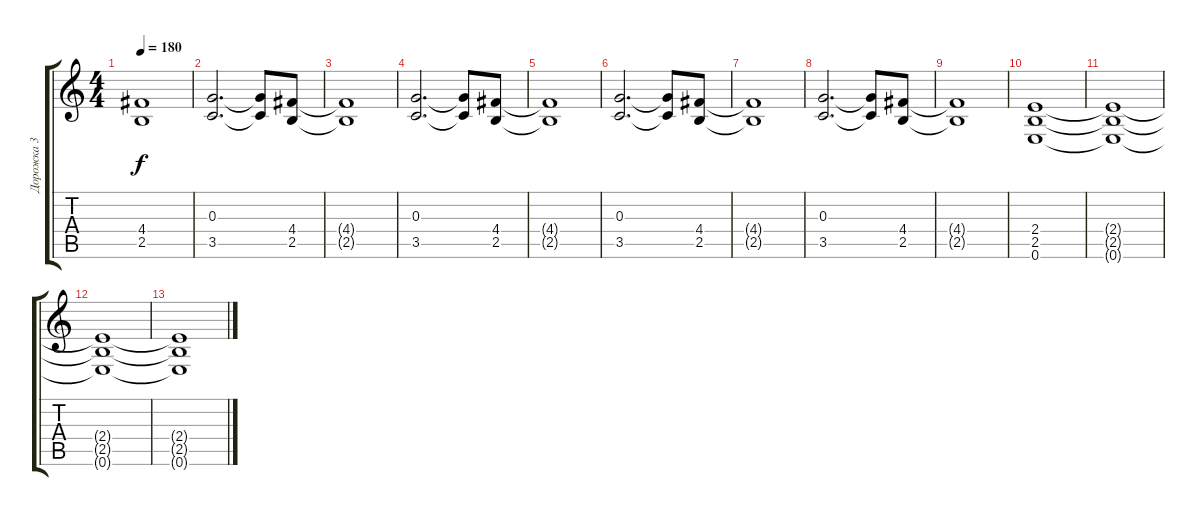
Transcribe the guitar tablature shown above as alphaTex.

\track ("Дорожка 3" "Дорожка 3") {instrument overdrivenguitar}
\staff {score tabs}
\tuning (E4 B3 G3 D3 A2 E2) {hide}
\ts (4 4)
\tempo 180
\clef g2
\ks c
(4.4{t} 2.5{t}).1{dy f} |
(0.3 3.5).2{d} (0.3{t} 3.5{t}).8 (4.4 2.5).8 |
(4.4{t} 2.5{t}).1 |
(0.3 3.5).2{d} (0.3{t} 3.5{t}).8 (4.4 2.5).8 |
(4.4{t} 2.5{t}).1 |
(0.3 3.5).2{d} (0.3{t} 3.5{t}).8 (4.4 2.5).8 |
(4.4{t} 2.5{t}).1 |
(0.3 3.5).2{d} (0.3{t} 3.5{t}).8 (4.4 2.5).8 |
(4.4{t} 2.5{t}).1 |
(2.4 2.5 0.6).1 |
(2.4{t} 2.5{t} 0.6{t}).1 |
(2.4{t} 2.5{t} 0.6{t}).1 |
(2.4{t} 2.5{t} 0.6{t}).1
